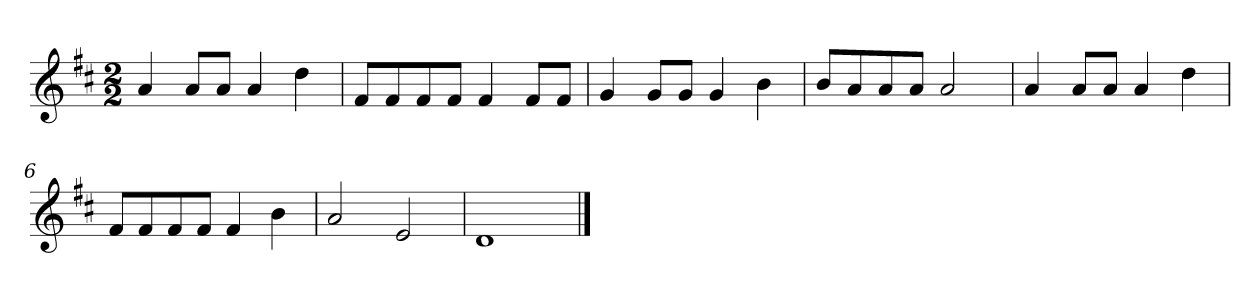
**kern
*part1
*staff1
*k[f#c#]
*M2/2
*MM120
=1
4a
8aL
8aJ
4a
4dd
=2
8f#L
8f#
8f#
8f#J
4f#
8f#L
8f#J
=3
4g
8gL
8gJ
4g
4b
=4
8bL
8a
8a
8aJ
2a
=5
4a
8aL
8aJ
4a
4dd
=6
8f#L
8f#
8f#
8f#J
4f#
4b
=7
2a
2e
=8
1d
==
*-
